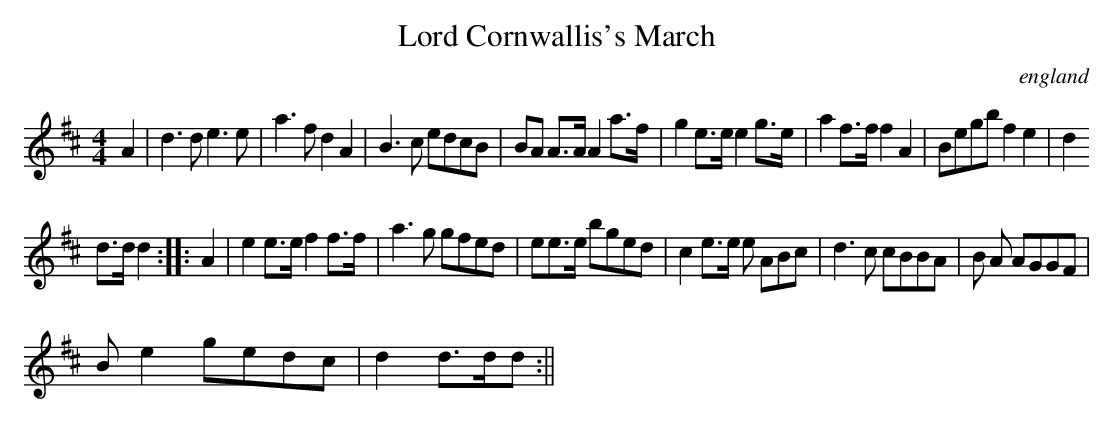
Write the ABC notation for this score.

X:1
T:Lord Cornwallis's March
O:england
M:4/4
L:1/8
K:D major
A2|d3de3e|a3fd2A2|B3c edcB|BA A>A A2a>f|g2e>ee2g>e|a2f>ff2A2|Begbf2e2|d2
d>dd2:||:A2|e2e>ef2f>f|a3g gfed|ee>e bged|c2e>e e ABc|d3c cBBA|B A AGGF|
B
2e2gedc|d2d>dd:||
